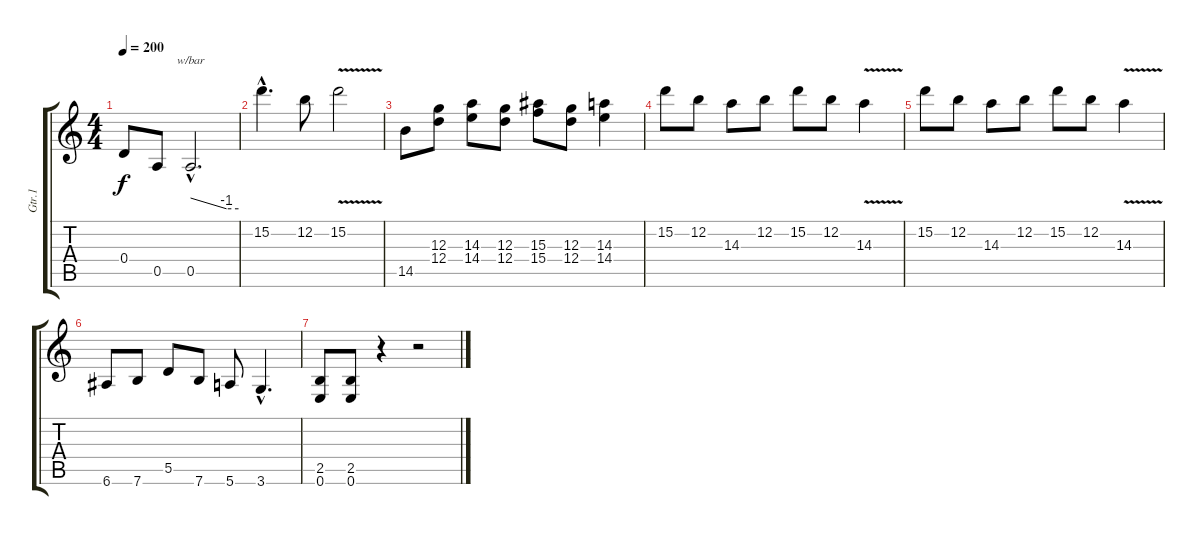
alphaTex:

\track ("Gtr.1" "Gtr.1") {instrument distortionguitar}
\staff {score tabs}
\tuning (E4 B3 G3 D3 A2 E2) {hide}
\ts (4 4)
\tempo 200
\clef g2
\ks c
0.4.8{dy f} 0.5.8 0.5{hac}.2{d tbe (custom default 0 0 45 -4 60 -4)} |
15.2{hac}.4{d} 12.2.8 15.2{v}.2 |
14.5.8 (12.3 12.4).8 (14.3 14.4).8 (12.3 12.4).8 (15.3 15.4).8 (12.3 12.4).8 (14.3 14.4).4 |
15.2.8 12.2.8 14.3.8 12.2.8 15.2.8 12.2.8 14.3{v}.4 |
15.2.8 12.2.8 14.3.8 12.2.8 15.2.8 12.2.8 14.3{v}.4 |
6.6.8 7.6.8 5.5.8 7.6.8 5.6.8 3.6{hac}.4{d} |
(2.5 0.6).8 (2.5 0.6).8 r.4 r.2
